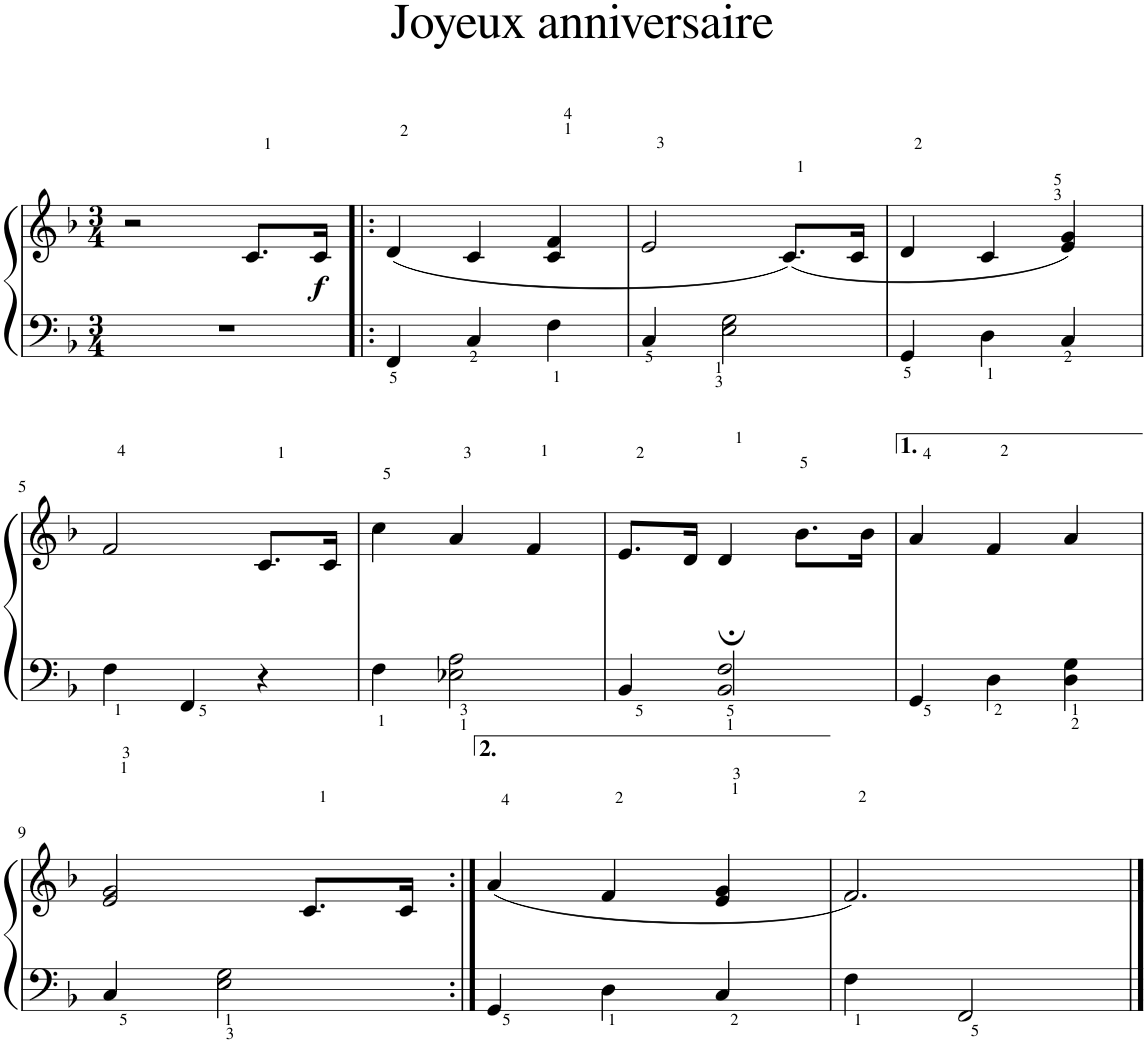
**kern	**kern	**dynam
*part1	*part1	*part1
*staff2	*staff1	*staff1/2
*I"Piano	*	*
*I'Pia.	*	*
*clefF4	*clefG2	*
*k[b-]	*k[b-]	*
*M3/4	*M3/4	*
=1	=1	=1
*	*^	*
2.r	2r	2ryy	.
.	8.c/L	8ryy	.
!	!	!	!LO:DY:b
.	.	8ryy	f
.	16c/Jk	.	.
*	*v	*v	*
=2!|:	=2!|:	=2!|:
4FF/	(4d/	.
4C/	4c/	.
4F\	4c/ 4f/	.
=3	=3	=3
4C/	2e/	.
2E\ 2G\	.	.
.	(8.c/L)	.
.	16c/Jk	.
=4	=4	=4
4GG/	4d/	.
4D\	4c/	.
4C/	4e/ 4g/)	.
!!LO:LB:g=z
=5	=5	=5
4F\	2f/	.
4FF/	.	.
4r	8.c/L	.
.	16c/Jk	.
=6	=6	=6
4F\	4cc\	.
2E-X\ 2A\	4a/	.
.	4f/	.
=7	=7	=7
4BB-/	8.e/L	.
.	16d/Jk	.
2BB-\ 2F\	4d;/	.
.	8.b-\L	.
.	16b-\Jk	.
=8	=8	=8
4GG/	4a/	.
4D\	4f/	.
4D\ 4G\	4a/	.
!!LO:LB:g=z
=9	=9	=9
4C/	2e/ 2g/	.
2E\ 2G\	.	.
.	8.c/L	.
.	16c/Jk	.
=10:|!	=10:|!	=10:|!
4GG/	(4a/	.
4D\	4f/	.
4C/	4e/ 4g/	.
=11	=11	=11
4F\	2.f/)	.
2FF/	.	.
==	==	==
*-	*-	*-
